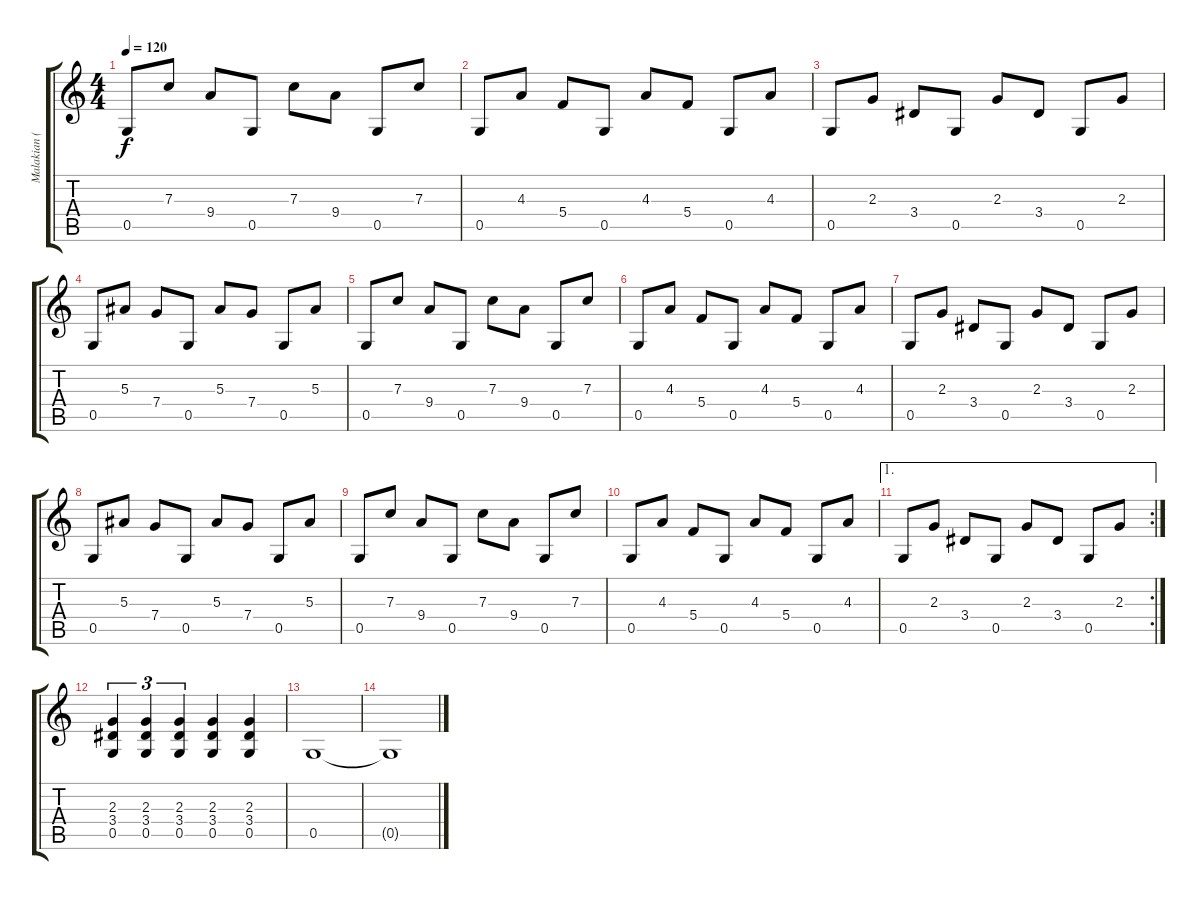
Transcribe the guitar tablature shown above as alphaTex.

\track ("Malakian (Clean)" "Malakian (") {instrument electricguitarclean}
\staff {score tabs}
\tuning (D4 A3 F3 C3 G2 C2) {hide}
\ts (4 4)
\tempo 120
\clef g2
\ks c
0.5.8{dy f} 7.3.8 9.4.8 0.5.8 7.3.8 9.4.8 0.5.8 7.3.8 |
0.5.8 4.3.8 5.4.8 0.5.8 4.3.8 5.4.8 0.5.8 4.3.8 |
0.5.8 2.3.8 3.4.8 0.5.8 2.3.8 3.4.8 0.5.8 2.3.8 |
0.5.8 5.3.8 7.4.8 0.5.8 5.3.8 7.4.8 0.5.8 5.3.8 |
0.5.8 7.3.8 9.4.8 0.5.8 7.3.8 9.4.8 0.5.8 7.3.8 |
0.5.8 4.3.8 5.4.8 0.5.8 4.3.8 5.4.8 0.5.8 4.3.8 |
0.5.8 2.3.8 3.4.8 0.5.8 2.3.8 3.4.8 0.5.8 2.3.8 |
0.5.8 5.3.8 7.4.8 0.5.8 5.3.8 7.4.8 0.5.8 5.3.8 |
0.5.8 7.3.8 9.4.8 0.5.8 7.3.8 9.4.8 0.5.8 7.3.8 |
0.5.8 4.3.8 5.4.8 0.5.8 4.3.8 5.4.8 0.5.8 4.3.8 |
\ae 1
\rc 2
0.5.8 2.3.8 3.4.8 0.5.8 2.3.8 3.4.8 0.5.8 2.3.8 |
(2.3 3.4 0.5).4{tu (3 2)} (2.3 3.4 0.5).4{tu (3 2)} (2.3 3.4 0.5).4{tu (3 2)} (2.3 3.4 0.5).4 (2.3 3.4 0.5).4 |
0.5.1 |
0.5{t}.1
